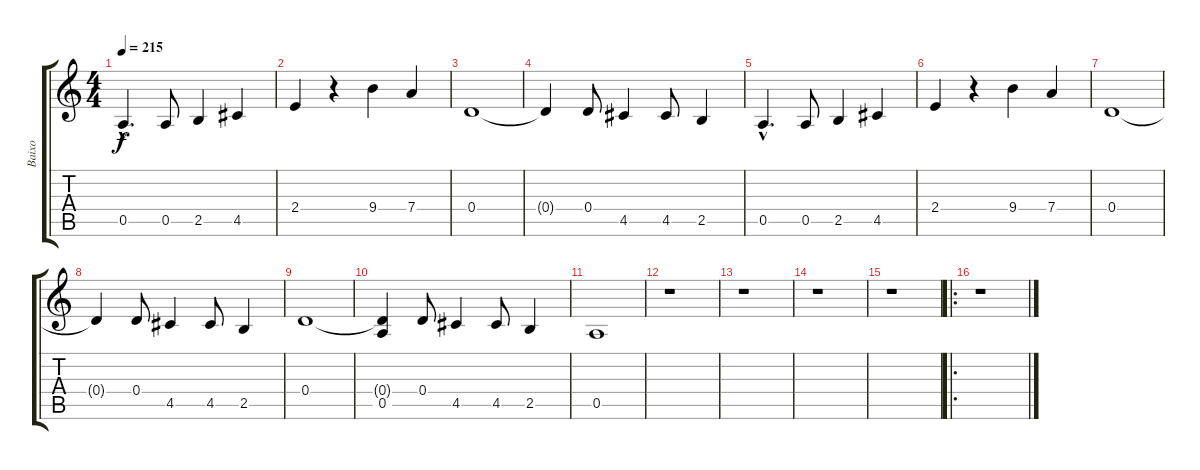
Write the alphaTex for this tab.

\track ("Baixo" "Baixo") {instrument electricbassfinger}
\staff {score tabs}
\tuning (E4 B3 G3 D3 A2 E2) {hide}
\ts (4 4)
\tempo 215
\clef g2
\ks c
0.5{hac}.4{d dy f} 0.5.8 2.5.4 4.5.4 |
2.4.4 r.4 9.4.4 7.4.4 |
0.4.1 |
0.4{t}.4 0.4.8 4.5.4 4.5.8 2.5.4 |
0.5{hac}.4{d} 0.5.8 2.5.4 4.5.4 |
2.4.4 r.4 9.4.4 7.4.4 |
0.4.1 |
0.4{t}.4 0.4.8 4.5.4 4.5.8 2.5.4 |
0.4.1 |
(0.4{t} 0.5).4 0.4.8 4.5.4 4.5.8 2.5.4 |
0.5.1 |
r.1 |
r.1 |
r.1 |
r.1 |
\ro
r.1
